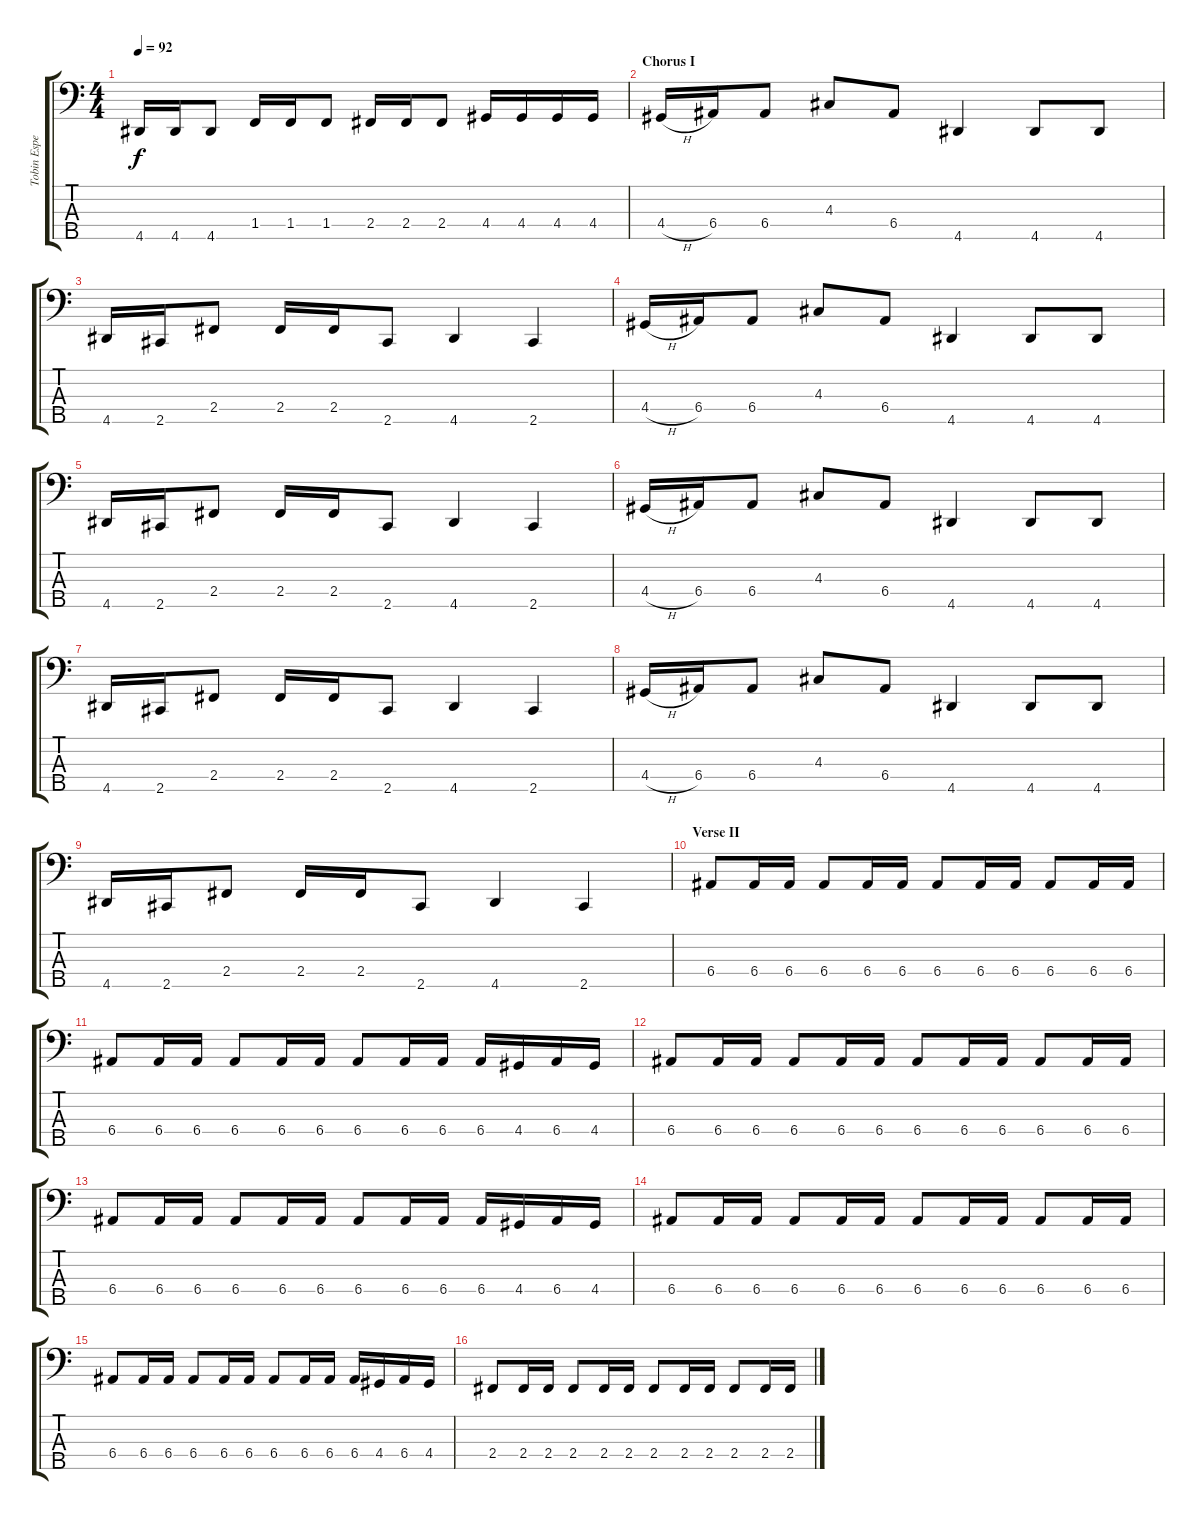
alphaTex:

\track ("Tobin Esperance - Bass" "Tobin Espe") {instrument electricbassfinger}
\staff {score tabs}
\tuning (G2 D2 A1 E1 B0) {hide}
\ts (4 4)
\tempo 92
\clef f4
\ks c
4.5.16{dy f} 4.5.16 4.5.8 1.4.16 1.4.16 1.4.8 2.4.16 2.4.16 2.4.8 4.4.16 4.4.16 4.4.16 4.4.16 |
\section ("" "Chorus I")
4.4{h}.16 6.4.16 6.4.8 4.3.8 6.4.8 4.5.4 4.5.8 4.5.8 |
4.5.16 2.5.16 2.4.8 2.4.16 2.4.16 2.5.8 4.5.4 2.5.4 |
4.4{h}.16 6.4.16 6.4.8 4.3.8 6.4.8 4.5.4 4.5.8 4.5.8 |
4.5.16 2.5.16 2.4.8 2.4.16 2.4.16 2.5.8 4.5.4 2.5.4 |
4.4{h}.16 6.4.16 6.4.8 4.3.8 6.4.8 4.5.4 4.5.8 4.5.8 |
4.5.16 2.5.16 2.4.8 2.4.16 2.4.16 2.5.8 4.5.4 2.5.4 |
4.4{h}.16 6.4.16 6.4.8 4.3.8 6.4.8 4.5.4 4.5.8 4.5.8 |
4.5.16 2.5.16 2.4.8 2.4.16 2.4.16 2.5.8 4.5.4 2.5.4 |
\section ("" "Verse II")
6.4.8 6.4.16 6.4.16 6.4.8 6.4.16 6.4.16 6.4.8 6.4.16 6.4.16 6.4.8 6.4.16 6.4.16 |
6.4.8 6.4.16 6.4.16 6.4.8 6.4.16 6.4.16 6.4.8 6.4.16 6.4.16 6.4.16 4.4.16 6.4.16 4.4.16 |
6.4.8 6.4.16 6.4.16 6.4.8 6.4.16 6.4.16 6.4.8 6.4.16 6.4.16 6.4.8 6.4.16 6.4.16 |
6.4.8 6.4.16 6.4.16 6.4.8 6.4.16 6.4.16 6.4.8 6.4.16 6.4.16 6.4.16 4.4.16 6.4.16 4.4.16 |
6.4.8 6.4.16 6.4.16 6.4.8 6.4.16 6.4.16 6.4.8 6.4.16 6.4.16 6.4.8 6.4.16 6.4.16 |
6.4.8 6.4.16 6.4.16 6.4.8 6.4.16 6.4.16 6.4.8 6.4.16 6.4.16 6.4.16 4.4.16 6.4.16 4.4.16 |
2.4.8 2.4.16 2.4.16 2.4.8 2.4.16 2.4.16 2.4.8 2.4.16 2.4.16 2.4.8 2.4.16 2.4.16
